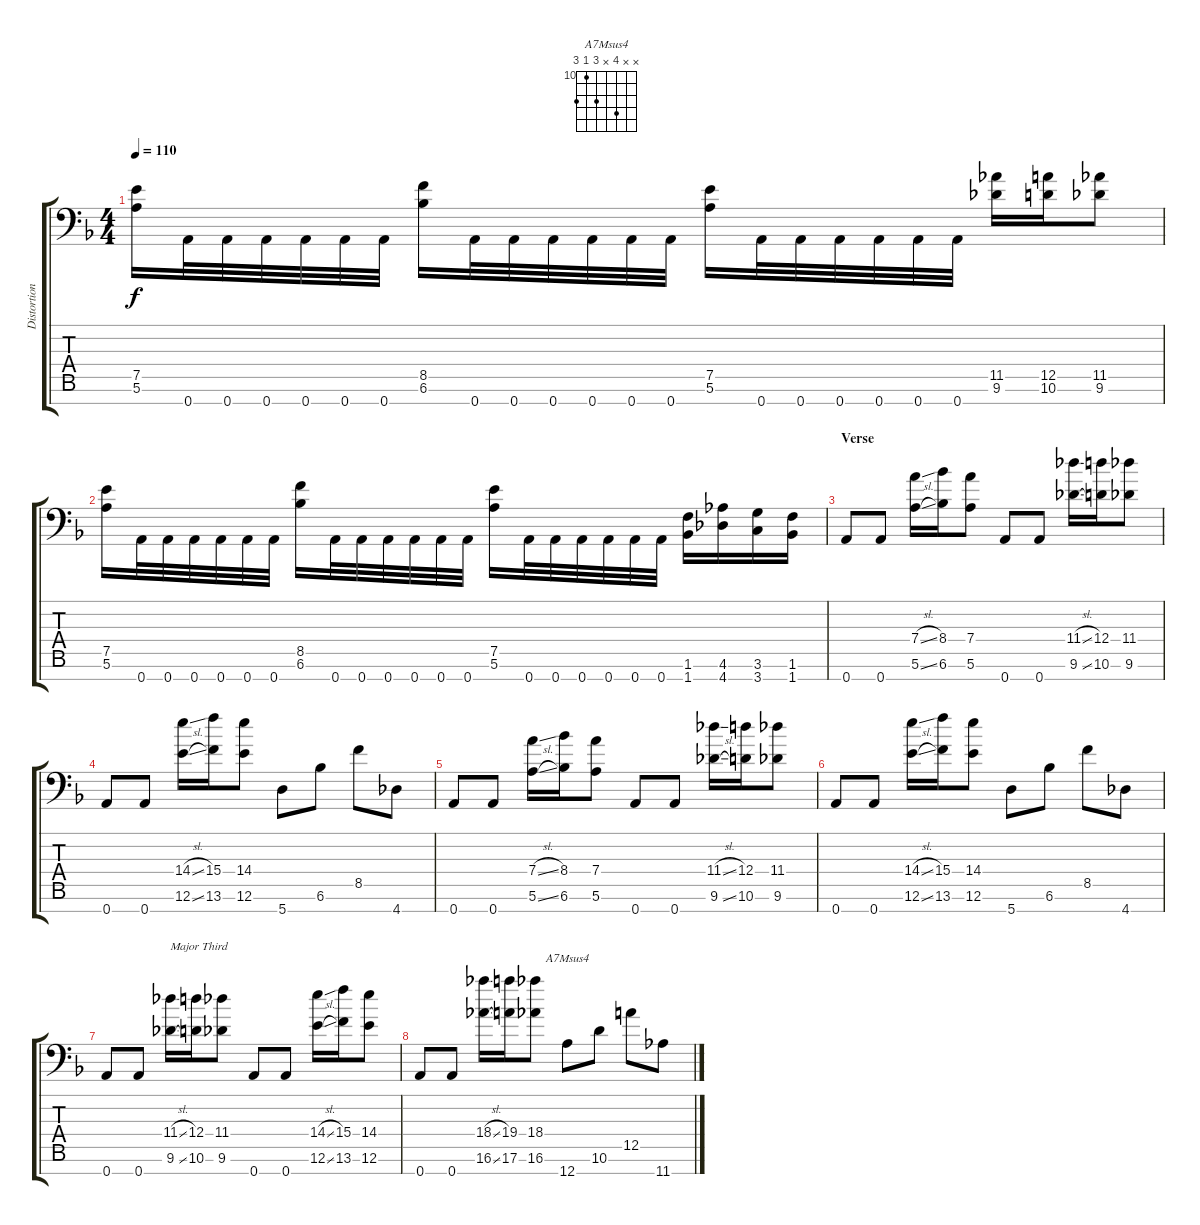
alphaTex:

\track ("Distortion Guitar 2" "Distortion") {instrument distortionguitar}
\staff {score tabs}
\tuning (E4 B3 G3 D3 A2 E2 A1) {hide}
\chord ("A7Msus4" x x 13 x 12 10 12) {firstfret 10}
\ts (4 4)
\tempo 110
\clef f4
\ks dminor
(7.5 5.6).16{dy f} 0.7.32 0.7.32 0.7.32 0.7.32 0.7.32 0.7.32 (8.5 6.6).16 0.7.32 0.7.32 0.7.32 0.7.32 0.7.32 0.7.32 (7.5 5.6).16 0.7.32 0.7.32 0.7.32 0.7.32 0.7.32 0.7.32 (11.5 9.6).16 (12.5 10.6).16 (11.5 9.6).8 |
(7.5 5.6).16 0.7.32 0.7.32 0.7.32 0.7.32 0.7.32 0.7.32 (8.5 6.6).16 0.7.32 0.7.32 0.7.32 0.7.32 0.7.32 0.7.32 (7.5 5.6).16 0.7.32 0.7.32 0.7.32 0.7.32 0.7.32 0.7.32 (1.6 1.7).16 (4.6 4.7).16 (3.6 3.7).16 (1.6 1.7).16 |
\section ("" "Verse")
0.7.8 0.7.8 (7.4{sl} 5.6{sl}).16 (8.4 6.6).16 (7.4 5.6).8 0.7.8 0.7.8 (11.4{sl} 9.6{sl}).16 (12.4 10.6).16 (11.4 9.6).8 |
0.7.8 0.7.8 (14.4{sl} 12.6{sl}).16 (15.4 13.6).16 (14.4 12.6).8 5.7.8 6.6.8 8.5.8 4.7.8 |
0.7.8 0.7.8 (7.4{sl} 5.6{sl}).16 (8.4 6.6).16 (7.4 5.6).8 0.7.8 0.7.8 (11.4{sl} 9.6{sl}).16 (12.4 10.6).16 (11.4 9.6).8 |
0.7.8 0.7.8 (14.4{sl} 12.6{sl}).16 (15.4 13.6).16 (14.4 12.6).8 5.7.8 6.6.8 8.5.8 4.7.8 |
0.7.8 0.7.8 (11.4{sl} 9.6{sl}).16{txt "Major Third"} (12.4 10.6).16 (11.4 9.6).8 0.7.8 0.7.8 (14.4{sl} 12.6{sl}).16 (15.4 13.6).16 (14.4 12.6).8 |
0.7.8 0.7.8 (18.4{sl} 16.6{sl}).16 (19.4 17.6).16 (18.4 16.6).8 12.7.8{ch "A7Msus4"} 10.6.8 12.5.8 11.7.8
